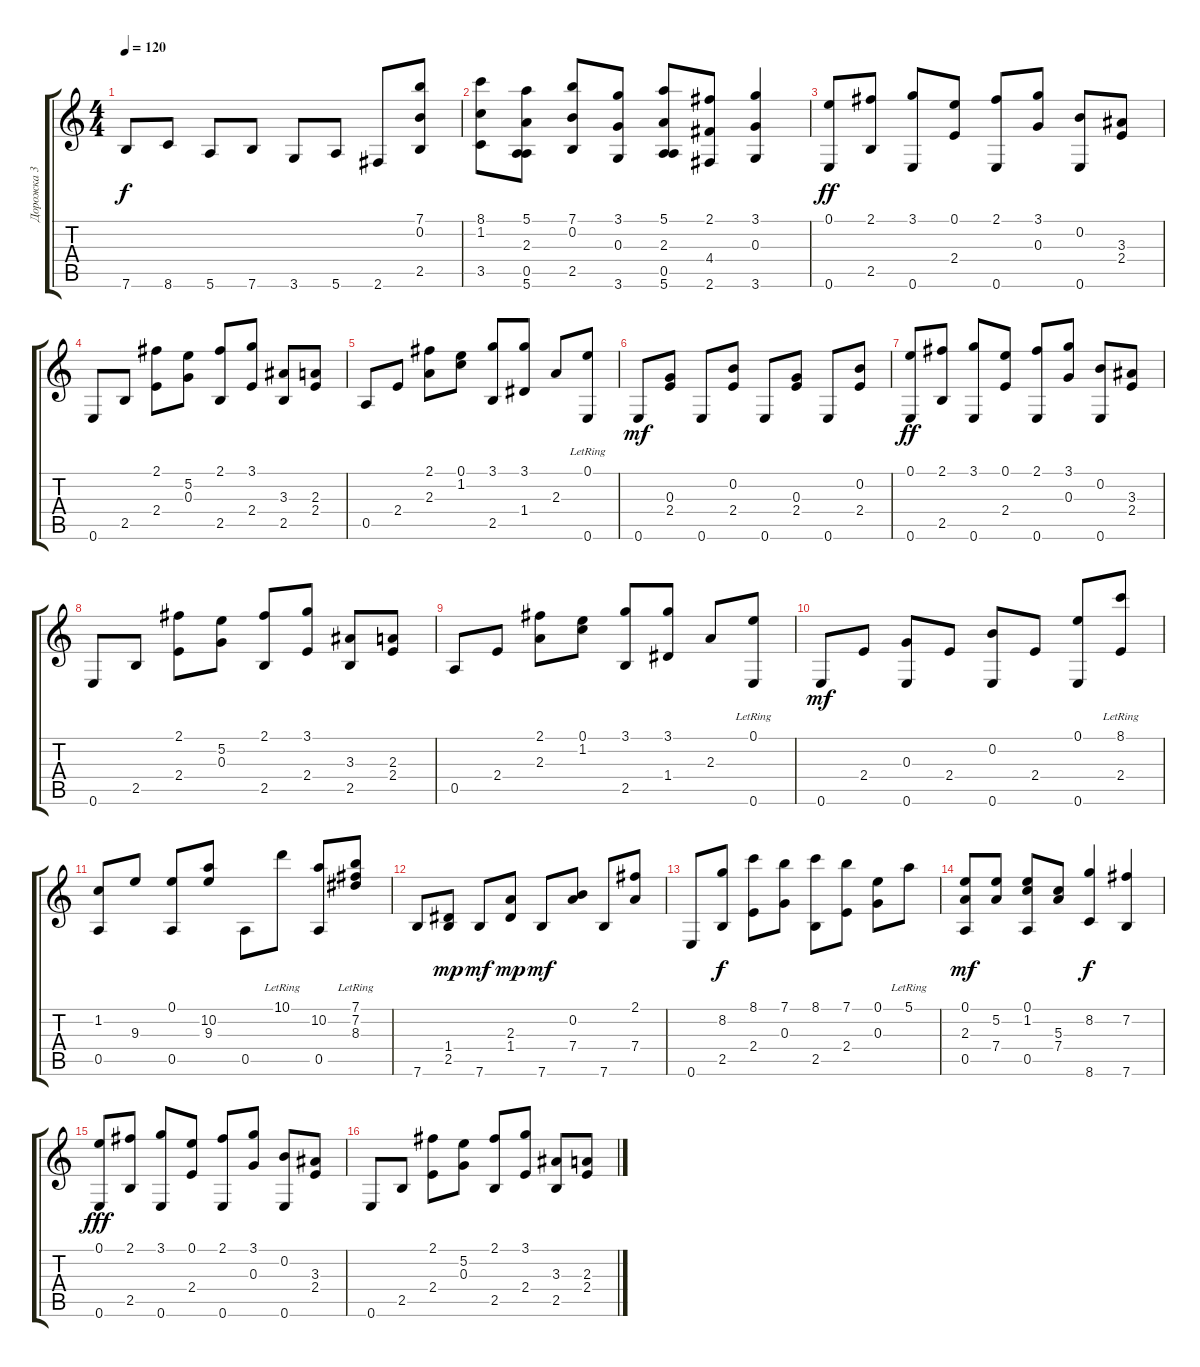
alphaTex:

\track ("Дорожка 3" "Дорожка 3") {instrument acousticguitarnylon}
\staff {score tabs}
\tuning (E4 B3 G3 D3 A2 E2) {hide}
\ts (4 4)
\tempo 120
\clef g2
\ks c
7.6.8{dy f} 8.6.8 5.6.8 7.6.8 3.6.8 5.6.8 2.6.8 (7.1 0.2 2.5).8 |
(8.1 1.2 3.5).8 (5.1 2.3 0.5 5.6).8 (7.1 0.2 2.5).8 (3.1 0.3 3.6).8 (5.1 2.3 0.5 5.6).8 (2.1 4.4 2.6).8 (3.1 0.3 3.6).4 |
(0.1 0.6).8{dy ff} (2.1 2.5).8 (3.1 0.6).8 (0.1 2.4).8 (2.1 0.6).8 (3.1 0.3).8 (0.2 0.6).8 (3.3 2.4).8 |
0.6.8 2.5.8 (2.1 2.4).8 (5.2 0.3).8 (2.1 2.5).8 (3.1 2.4).8 (3.3 2.5).8 (2.3 2.4).8 |
0.5.8 2.4.8 (2.1 2.3).8 (0.1 1.2).8 (3.1 2.5).8 (3.1 1.4).8 2.3.8 (0.1{lr} 0.6{lr}).8 |
0.6.8{dy mf} (0.3 2.4).8 0.6.8 (0.2 2.4).8 0.6.8 (0.3 2.4).8 0.6.8 (0.2 2.4).8 |
(0.1 0.6).8{dy ff} (2.1 2.5).8 (3.1 0.6).8 (0.1 2.4).8 (2.1 0.6).8 (3.1 0.3).8 (0.2 0.6).8 (3.3 2.4).8 |
0.6.8 2.5.8 (2.1 2.4).8 (5.2 0.3).8 (2.1 2.5).8 (3.1 2.4).8 (3.3 2.5).8 (2.3 2.4).8 |
0.5.8 2.4.8 (2.1 2.3).8 (0.1 1.2).8 (3.1 2.5).8 (3.1 1.4).8 2.3.8 (0.1{lr} 0.6{lr}).8 |
0.6.8{dy mf} 2.4.8 (0.3 0.6).8 2.4.8 (0.2 0.6).8 2.4.8 (0.1 0.6).8{instrument choiraahs} (8.1{lr} 2.4).8 |
(1.2 0.5).8 9.3.8 (0.1 0.5).8 (10.2 9.3).8 0.5.8 10.1{lr}.8 (10.2 0.5).8 (7.1{lr} 7.2{lr} 8.3{lr}).8 |
7.6.8{instrument acousticguitarnylon} (1.4 2.5).8{dy mp} 7.6.8{dy mf} (2.3 1.4).8{dy mp} 7.6.8{dy mf} (0.2 7.4).8 7.6.8 (2.1 7.4).8 |
0.6.8 (8.2 2.5).8{dy f instrument choiraahs} (8.1 2.4).8 (7.1 0.3).8 (8.1 2.5).8 (7.1 2.4).8 (0.1 0.3).8 5.1{lr}.8 |
(0.1 2.3 0.5).8{dy mf} (5.2 7.4).8 (0.1 1.2 0.5).8 (5.3 7.4).8 (8.2 8.6).4{dy f} (7.2 7.6).4 |
(0.1 0.6).8{dy fff instrument acousticguitarnylon} (2.1 2.5).8 (3.1 0.6).8 (0.1 2.4).8 (2.1 0.6).8 (3.1 0.3).8 (0.2 0.6).8 (3.3 2.4).8 |
0.6.8 2.5.8 (2.1 2.4).8 (5.2 0.3).8 (2.1 2.5).8 (3.1 2.4).8 (3.3 2.5).8 (2.3 2.4).8
